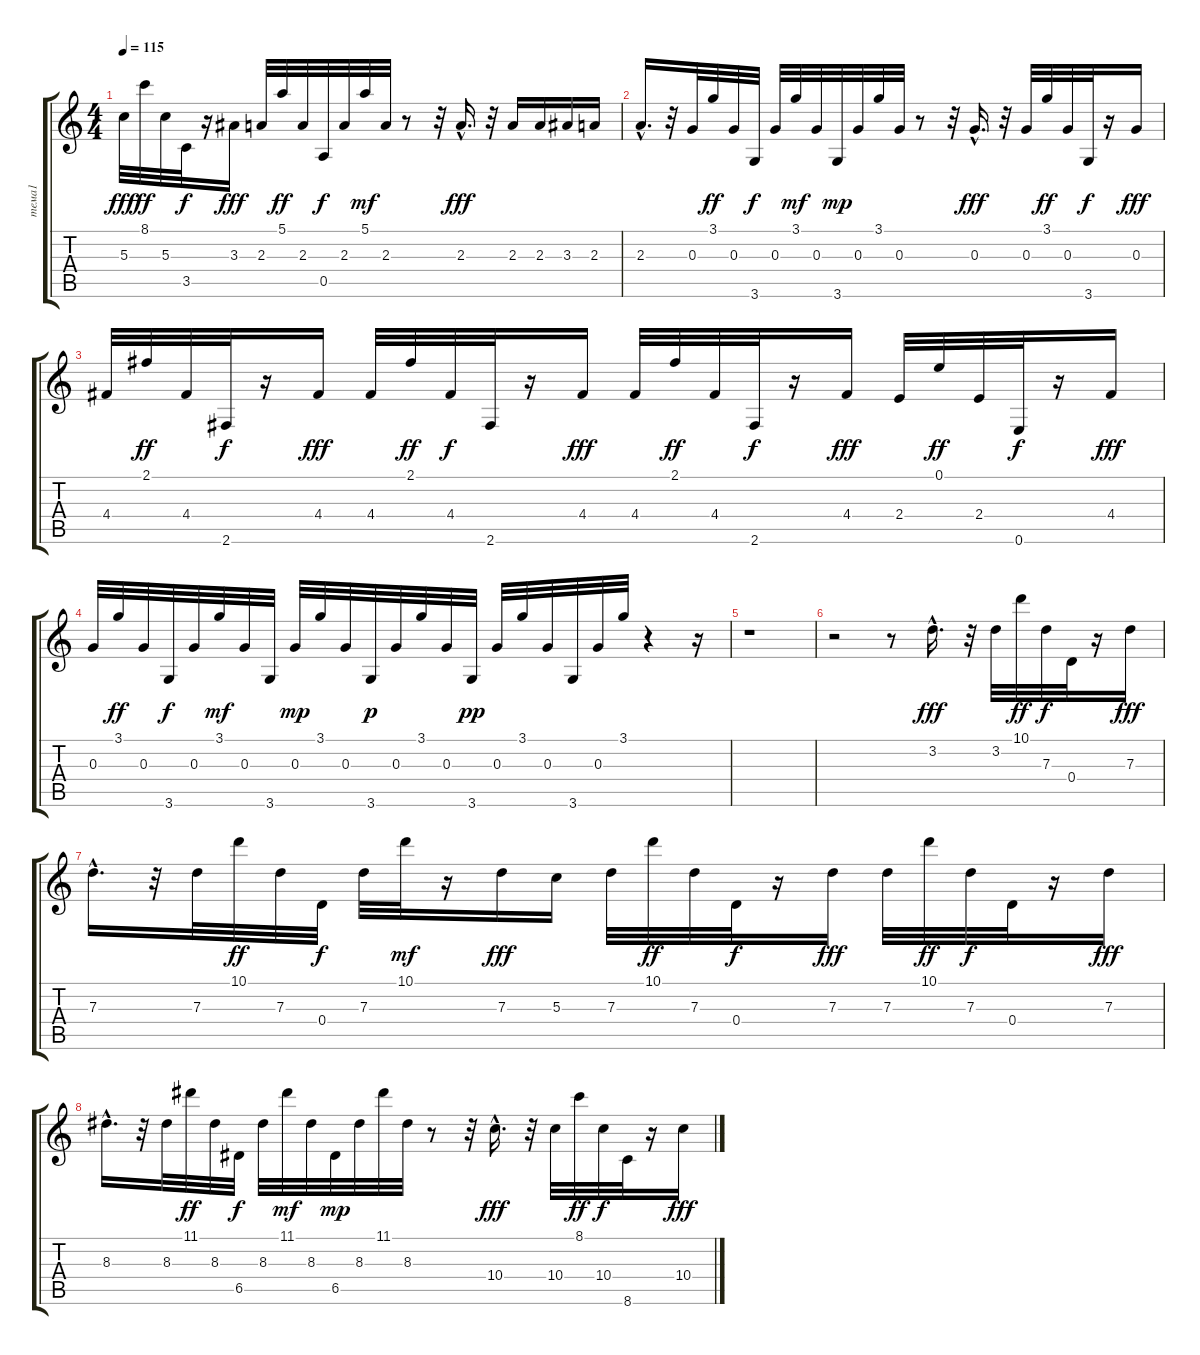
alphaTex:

\track ("тема1" "тема1") {instrument overdrivenguitar}
\staff {score tabs}
\tuning (E4 B3 G3 D3 A2 E2) {hide}
\ts (4 4)
\tempo 115
\clef g2
\ks c
5.3.32{dy fff} 8.1.32{dy ff} 5.3.32 3.5.32{dy f} r.16 3.3.16{dy fff} 2.3.32 5.1.32{dy ff} 2.3.32 0.5.32{dy f} 2.3.32 5.1.32{dy mf} 2.3.32 r.8 r.32 2.3{hac}.16{d dy fff} r.32 2.3.16 2.3.16 3.3.16 2.3.16 |
2.3{hac}.16{d} r.32 0.3.32 3.1.32{dy ff} 0.3.32 3.6.32{dy f} 0.3.32 3.1.32{dy mf} 0.3.32 3.6.32{dy mp} 0.3.32 3.1.32 0.3.32 r.8 r.32 0.3{hac}.16{d dy fff} r.32 0.3.32 3.1.32{dy ff} 0.3.32 3.6.32{dy f} r.16 0.3.16{dy fff} |
4.4.32 2.1.32{dy ff} 4.4.32 2.6.32{dy f} r.16 4.4.16{dy fff} 4.4.32 2.1.32{dy ff} 4.4.32{dy f} 2.6.32 r.16 4.4.16{dy fff} 4.4.32 2.1.32{dy ff} 4.4.32 2.6.32{dy f} r.16 4.4.16{dy fff} 2.4.32 0.1.32{dy ff} 2.4.32 0.6.32{dy f} r.16 4.4.16{dy fff} |
0.3.32 3.1.32{dy ff} 0.3.32 3.6.32{dy f} 0.3.32 3.1.32{dy mf} 0.3.32 3.6.32 0.3.32{dy mp} 3.1.32 0.3.32 3.6.32{dy p} 0.3.32 3.1.32 0.3.32 3.6.32{dy pp} 0.3.32 3.1.32 0.3.32 3.6.32 0.3.32 3.1.32 r.4 r.16 |
r.1 |
r.2 r.8 3.2{hac}.16{d dy fff} r.32 3.2.32 10.1.32{dy ff} 7.3.32{dy f} 0.4.32 r.16 7.3.16{dy fff} |
7.3{hac}.16{d} r.32 7.3.32 10.1.32{dy ff} 7.3.32 0.4.32{dy f} 7.3.32 10.1.32{dy mf} r.16 7.3.16{dy fff} 5.3.16 7.3.32 10.1.32{dy ff} 7.3.32 0.4.32{dy f} r.16 7.3.16{dy fff} 7.3.32 10.1.32{dy ff} 7.3.32{dy f} 0.4.32 r.16 7.3.16{dy fff} |
8.3{hac}.16{d} r.32 8.3.32 11.1.32{dy ff} 8.3.32 6.5.32{dy f} 8.3.32 11.1.32{dy mf} 8.3.32 6.5.32{dy mp} 8.3.32 11.1.32 8.3.32 r.8 r.32 10.4{hac}.16{d dy fff} r.32 10.4.32 8.1.32{dy ff} 10.4.32{dy f} 8.6.32 r.16 10.4.16{dy fff}
